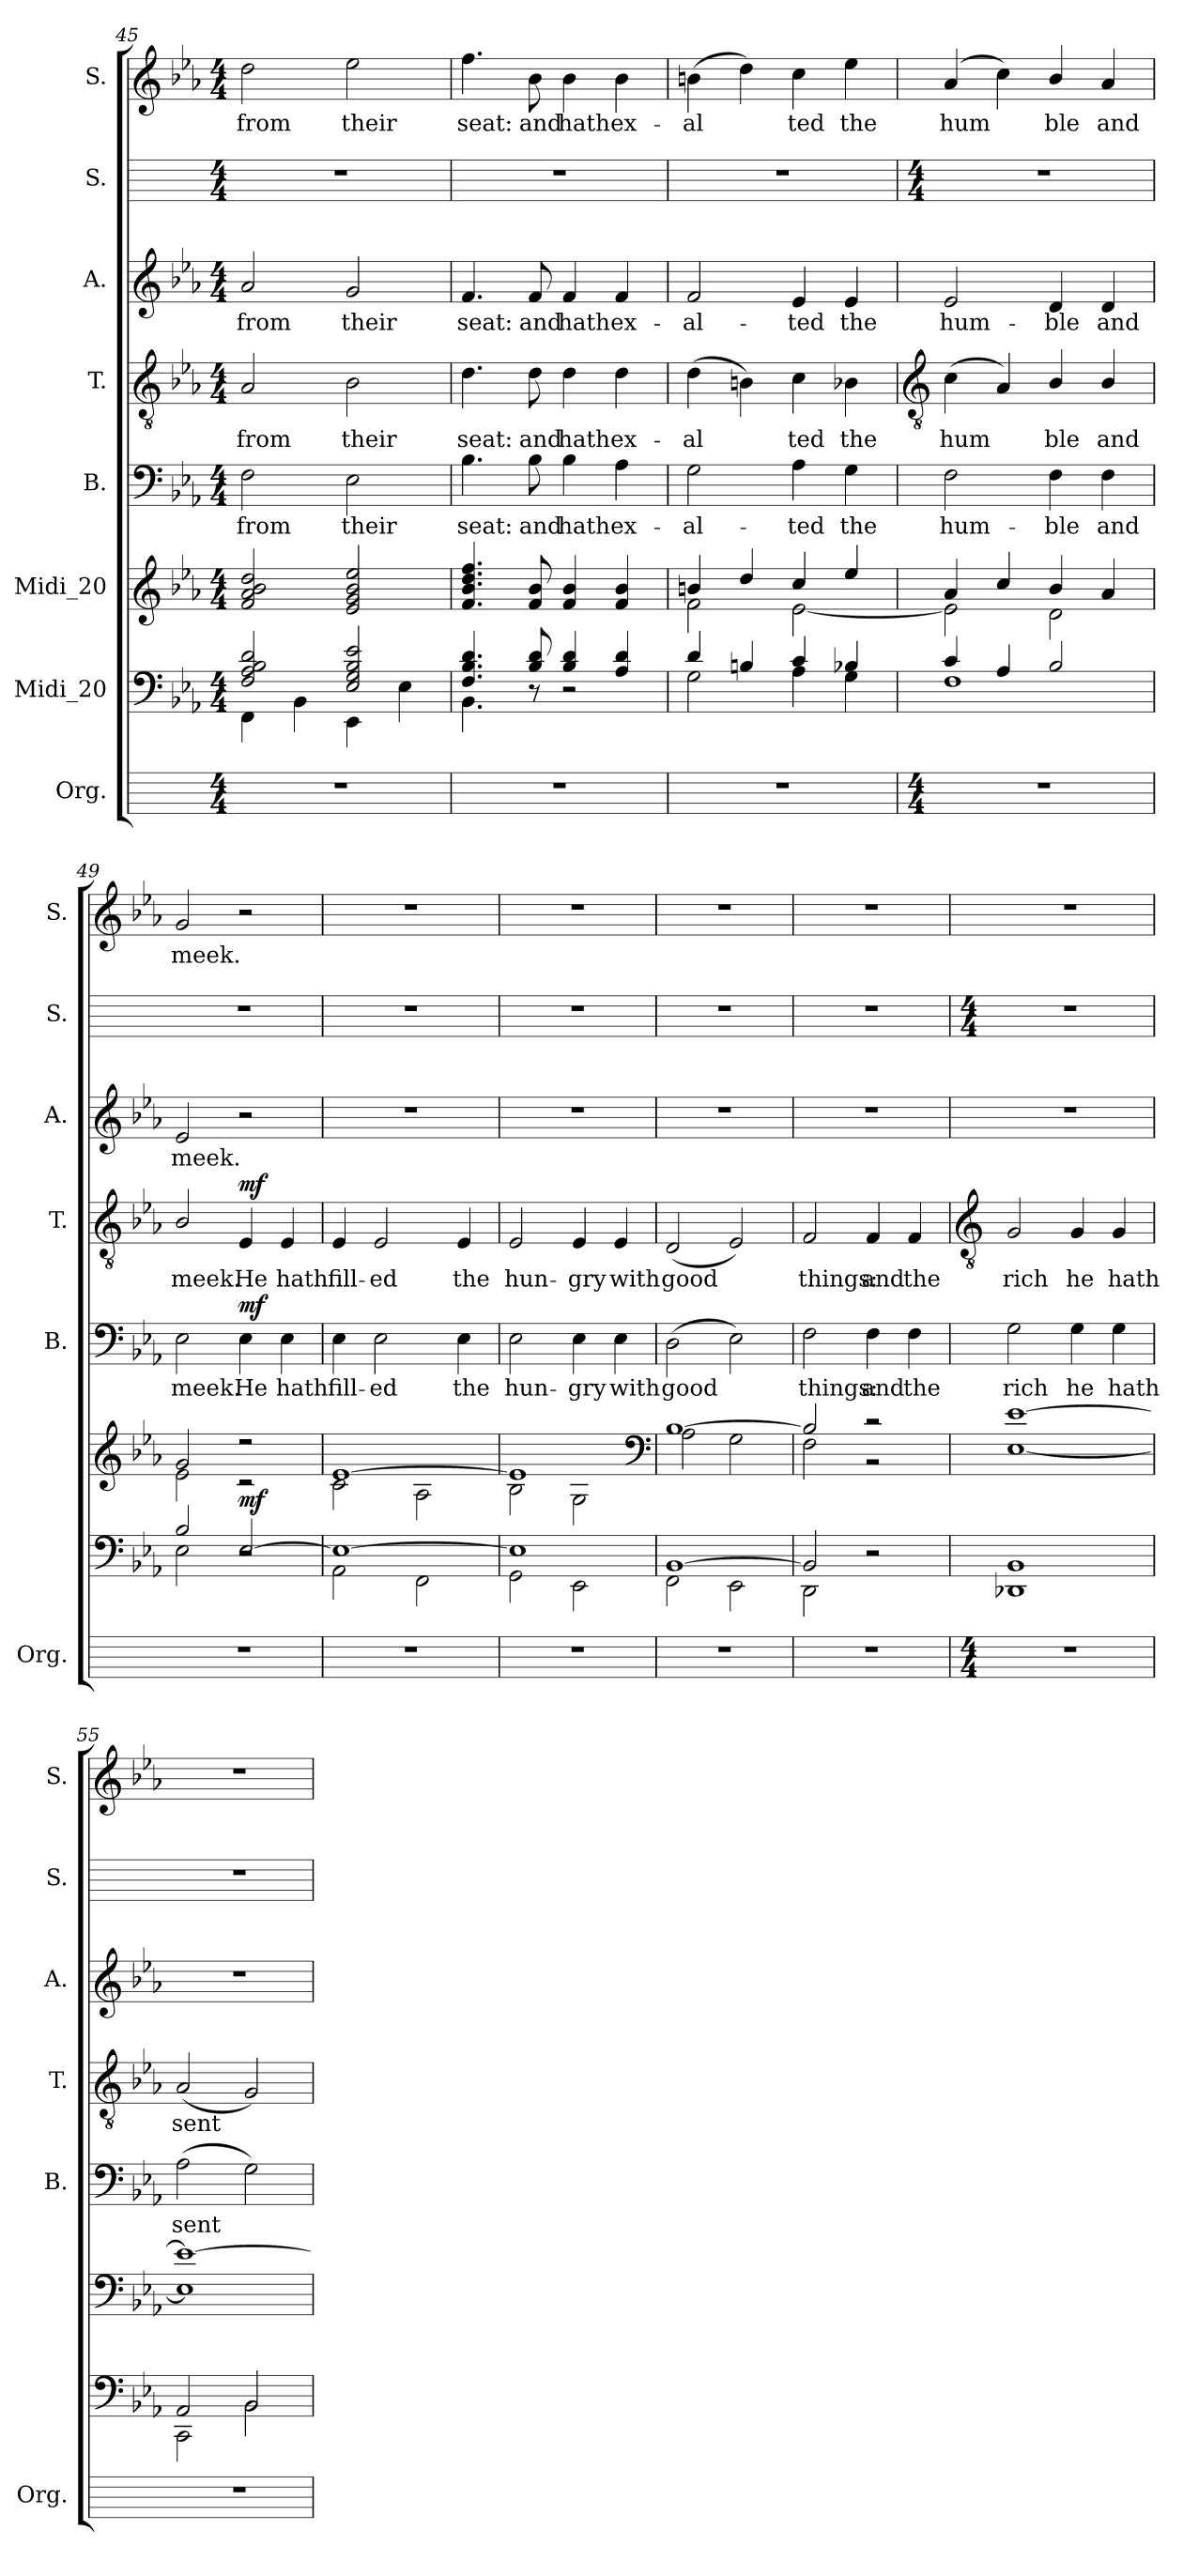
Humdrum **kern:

**kern	**kern	**dynam	**kern	**kern	**text	**dynam	**kern	**text	**dynam	**kern	**text	**kern	**kern	**text
*part8	*part7	*part7	*part6	*part5	*part5	*part5	*part4	*part4	*part4	*part3	*part3	*part2	*part1	*part1
*staff8	*staff7	*staff7	*staff6	*staff5	*staff5	*staff5	*staff4	*staff4	*staff4	*staff3	*staff3	*staff2	*staff1	*staff1
*I"Org.	*I"Midi_20	*	*I"Midi_20	*I"B.	*	*	*I"T.	*	*	*I"A.	*	*I"S.	*I"S.	*
*I'Org.	*	*	*	*I'B.	*	*	*I'T.	*	*	*I'A.	*	*I'S.	*I'S.	*
*	*clefF4	*	*clefG2	*clefF4	*	*	*clefGv2	*	*	*clefG2	*	*	*clefG2	*
*	*k[b-e-a-]	*	*k[b-e-a-]	*k[b-e-a-]	*	*	*k[b-e-a-]	*	*	*k[b-e-a-]	*	*	*k[b-e-a-]	*
*	*E-:	*	*E-:	*E-:	*	*	*E-:	*	*	*E-:	*	*	*E-:	*
*M4/4	*M4/4	*	*M4/4	*M4/4	*	*	*M4/4	*	*	*M4/4	*	*M4/4	*M4/4	*
=45	=45	=45	=45	=45	=45	=45	=45	=45	=45	=45	=45	=45	=45	=45
*	*^	*	*^	*	*	*	*	*	*	*	*	*	*	*
*	*	*^	*	*	*	*	*	*	*	*	*	*	*	*	*	*
!	!	!	!	!	!	!	!	!LO:LY:b	!	!	!LO:LY:b	!	!	!LO:LY:b	!	!	!LO:LY:b
1r	2F/ 2A-/ 2B-/ 2d/	1ryy	4FF\	.	2f/ 2a-/ 2b-/ 2dd/	1ryy	2F	from	.	2A-	from	.	2a-	from	1r	2dd	from
.	.	.	4BB-\	.	.	.	.	.	.	.	.	.	.	.	.	.	.
!	!	!	!	!	!	!	!	!LO:LY:b	!	!	!LO:LY:b	!	!	!LO:LY:b	!	!	!LO:LY:b
.	2E-/ 2G/ 2B-/ 2e-/	.	4EE-\	.	2e-/ 2g/ 2b-/ 2ee-/	.	2E-	their	.	2B-	their	.	2g	their	.	2ee-	their
.	.	.	4E-\	.	.	.	.	.	.	.	.	.	.	.	.	.	.
=46	=46	=46	=46	=46	=46	=46	=46	=46	=46	=46	=46	=46	=46	=46	=46	=46	=46
!	!	!	!	!	!	!	!	!LO:LY:b	!	!	!LO:LY:b	!	!	!LO:LY:b	!	!	!LO:LY:b
1r	4.F/ 4.B-/ 4.d/	1ryy	4.BB-\	.	4.f/ 4.b-/ 4.dd/ 4.ff/	1ryy	4.B-	seat:	.	4.d	seat:	.	4.f	seat:	1r	4.ff	seat:
!	!	!	!	!	!	!	!	!LO:LY:b	!	!	!LO:LY:b	!	!	!LO:LY:b	!	!	!LO:LY:b
.	8B-/ 8d/	.	8r	.	8f/ 8b-/	.	8B-	and	.	8d	and	.	8f	and	.	8b-	and
!	!	!	!	!	!	!	!	!LO:LY:b	!	!	!LO:LY:b	!	!	!LO:LY:b	!	!	!LO:LY:b
.	4B-/ 4d/	.	2r	.	4f/ 4b-/	.	4B-	hath	.	4d	hath	.	4f	hath	.	4b-	hath
!	!	!	!	!	!	!	!	!LO:LY:b	!	!	!LO:LY:b	!	!	!LO:LY:b	!	!	!LO:LY:b
.	4A-/ 4d/	.	.	.	4f/ 4b-/	.	4A-	ex-	.	4d	ex-	.	4f	ex-	.	4b-	ex-
=47	=47	=47	=47	=47	=47	=47	=47	=47	=47	=47	=47	=47	=47	=47	=47	=47	=47
!	!	!	!	!	!	!	!	!LO:LY:b	!	!	!LO:LY:b	!	!	!LO:LY:b	!	!	!LO:LY:b
1r	4d/	1ryy	2G\	.	4bn/	2f\	2G	-al-	.	(>4d	-al	.	2f	-al-	1r	(>4bn	-al
.	4Bn/	.	.	.	4dd/	.	.	.	.	4Bn)	.	.	.	.	.	4dd)	.
!	!	!	!	!	!	!	!	!LO:LY:b	!	!	!LO:LY:b	!	!	!LO:LY:b	!	!	!LO:LY:b
.	4c/	.	4A-\	.	4cc/	[2e-\	4A-	-ted	.	4c	ted	.	4e-	-ted	.	4cc	ted
!	!	!	!	!	!	!	!	!LO:LY:b	!	!	!LO:LY:b	!	!	!LO:LY:b	!	!	!LO:LY:b
.	4B-X/	.	4G\	.	4ee-/	.	4G	the	.	4B-X	the	.	4e-	the	.	4ee-	the
!!LO:LB:g=z
=48	=48	=48	=48	=48	=48	=48	=48	=48	=48	=48	=48	=48	=48	=48	=48	=48	=48
*	*	*	*	*	*	*	*	*	*	*clefGv2	*	*	*	*	*	*	*
*M4/4	*	*	*	*	*	*	*	*	*	*	*	*	*	*	*M4/4	*	*
!	!	!	!	!	!	!	!	!LO:LY:b	!	!	!LO:LY:b	!	!	!LO:LY:b	!	!	!LO:LY:b
1r	4c/	1ryy	1F\	.	4a-/	2e-\]	2F	hum-	.	(<4c	hum	.	2e-	hum-	1r	(<4a-	hum
.	4A-/	.	.	.	4cc/	.	.	.	.	4A-)	.	.	.	.	.	4cc)	.
!	!	!	!	!	!	!	!	!LO:LY:b	!	!	!LO:LY:b	!	!	!LO:LY:b	!	!	!LO:LY:b
.	2B-/	.	.	.	4b-/	2d\	4F	-ble	.	4B-/	ble	.	4d	-ble	.	4b-/	ble
!	!	!	!	!	!	!	!	!LO:LY:b	!	!	!LO:LY:b	!	!	!LO:LY:b	!	!	!LO:LY:b
.	.	.	.	.	4a-/	.	4F	and	.	4B-/	and	.	4d	and	.	4a-	and
=49	=49	=49	=49	=49	=49	=49	=49	=49	=49	=49	=49	=49	=49	=49	=49	=49	=49
!	!	!	!	!	!	!	!	!LO:LY:b	!	!	!LO:LY:b	!	!	!LO:LY:b	!	!	!LO:LY:b
1r	2B-/	1ryy	2E-\	.	2g/	2e-\	2E-	meek.	.	2B-/	meek.	.	2e-	meek.	1r	2g	meek.
!	!	!	!	!LO:DY:a	!	!	!	!LO:LY:b	!LO:DY:a	!	!LO:LY:b	!LO:DY:a	!	!	!	!	!
.	[2E-/	.	2r	mf	2r	2r	4E-	He	mf	4E-	He	mf	2r	.	.	2r	.
!	!	!	!	!	!	!	!	!LO:LY:b	!	!	!LO:LY:b	!	!	!	!	!	!
.	.	.	.	.	.	.	4E-	hath	.	4E-	hath	.	.	.	.	.	.
=50	=50	=50	=50	=50	=50	=50	=50	=50	=50	=50	=50	=50	=50	=50	=50	=50	=50
!	!	!	!	!	!	!	!	!LO:LY:b	!	!	!LO:LY:b	!	!	!	!	!	!
1r	1E-/_	1ryy	2AA-\	.	[1e-/	2c\	4E-	fill-	.	4E-	fill-	.	1r	.	1r	1r	.
!	!	!	!	!	!	!	!	!LO:LY:b	!	!	!LO:LY:b	!	!	!	!	!	!
.	.	.	.	.	.	.	2E-	-ed	.	2E-	-ed	.	.	.	.	.	.
.	.	.	2FF\	.	.	2A-\	.	.	.	.	.	.	.	.	.	.	.
!	!	!	!	!	!	!	!	!LO:LY:b	!	!	!LO:LY:b	!	!	!	!	!	!
.	.	.	.	.	.	.	4E-	the	.	4E-	the	.	.	.	.	.	.
=51	=51	=51	=51	=51	=51	=51	=51	=51	=51	=51	=51	=51	=51	=51	=51	=51	=51
!	!	!	!	!	!	!	!	!LO:LY:b	!	!	!LO:LY:b	!	!	!	!	!	!
1r	1E-/]	1ryy	2GG\	.	1e-/]	2B-\	2E-	hun-	.	2E-	hun-	.	1r	.	1r	1r	.
!	!	!	!	!	!	!	!	!LO:LY:b	!	!	!LO:LY:b	!	!	!	!	!	!
.	.	.	2EE-\	.	.	2G\	4E-	-gry	.	4E-	-gry	.	.	.	.	.	.
!	!	!	!	!	!	!	!	!LO:LY:b	!	!	!LO:LY:b	!	!	!	!	!	!
.	.	.	.	.	.	.	4E-	with	.	4E-	with	.	.	.	.	.	.
*	*	*	*	*	*clefF4	*	*	*	*	*	*	*	*	*	*	*	*
=52	=52	=52	=52	=52	=52	=52	=52	=52	=52	=52	=52	=52	=52	=52	=52	=52	=52
!	!	!	!	!	!	!	!	!LO:LY:b	!	!	!LO:LY:b	!	!	!	!	!	!
1r	[1BB-/	2FF\	1ryy	.	[1B-/	2A-\	(>2D	good	.	(<2D	good	.	1r	.	1r	1r	.
.	.	2EE-\	.	.	.	2G\	2E-)	.	.	2E-)	.	.	.	.	.	.	.
=53	=53	=53	=53	=53	=53	=53	=53	=53	=53	=53	=53	=53	=53	=53	=53	=53	=53
!	!	!	!	!	!	!	!	!LO:LY:b	!	!	!LO:LY:b	!	!	!	!	!	!
1r	2BB-/]	2DD\	1ryy	.	2B-/]	2F\	2F	things:	.	2F	things:	.	1r	.	1r	1r	.
!	!	!	!	!	!	!	!	!LO:LY:b	!	!	!LO:LY:b	!	!	!	!	!	!
.	2r	2r	.	.	2r	2r	4F	and	.	4F	and	.	.	.	.	.	.
!	!	!	!	!	!	!	!	!LO:LY:b	!	!	!LO:LY:b	!	!	!	!	!	!
.	.	.	.	.	.	.	4F	the	.	4F	the	.	.	.	.	.	.
!!LO:LB:g=z
=54	=54	=54	=54	=54	=54	=54	=54	=54	=54	=54	=54	=54	=54	=54	=54	=54	=54
*	*	*	*	*	*	*	*	*	*	*clefGv2	*	*	*	*	*	*	*
*M4/4	*	*	*	*	*	*	*	*	*	*	*	*	*	*	*M4/4	*	*
!	!	!	!	!	!	!	!	!LO:LY:b	!	!	!LO:LY:b	!	!	!	!	!	!
1r	1BB-/	1DD-X\	1ryy	.	[1e-/	[1E-\	2G	rich	.	2G	rich	.	1r	.	1r	1r	.
!	!	!	!	!	!	!	!	!LO:LY:b	!	!	!LO:LY:b	!	!	!	!	!	!
.	.	.	.	.	.	.	4G	he	.	4G	he	.	.	.	.	.	.
!	!	!	!	!	!	!	!	!LO:LY:b	!	!	!LO:LY:b	!	!	!	!	!	!
.	.	.	.	.	.	.	4G	hath	.	4G	hath	.	.	.	.	.	.
=55	=55	=55	=55	=55	=55	=55	=55	=55	=55	=55	=55	=55	=55	=55	=55	=55	=55
!	!	!	!	!	!	!	!	!LO:LY:b	!	!	!LO:LY:b	!	!	!	!	!	!
1r	2AA-/	2CC\	1ryy	.	1e-/_	1E-\]	(>2A-	sent	.	(<2A-	sent	.	1r	.	1r	1r	.
.	2BB-/	2BB-\	.	.	.	.	2G)	.	.	2G)	.	.	.	.	.	.	.
*	*v	*v	*v	*	*	*	*	*	*	*	*	*	*	*	*	*	*
*	*	*	*v	*v	*	*	*	*	*	*	*	*	*	*	*
=	=	=	=	=	=	=	=	=	=	=	=	=	=	=
*-	*-	*-	*-	*-	*-	*-	*-	*-	*-	*-	*-	*-	*-	*-
